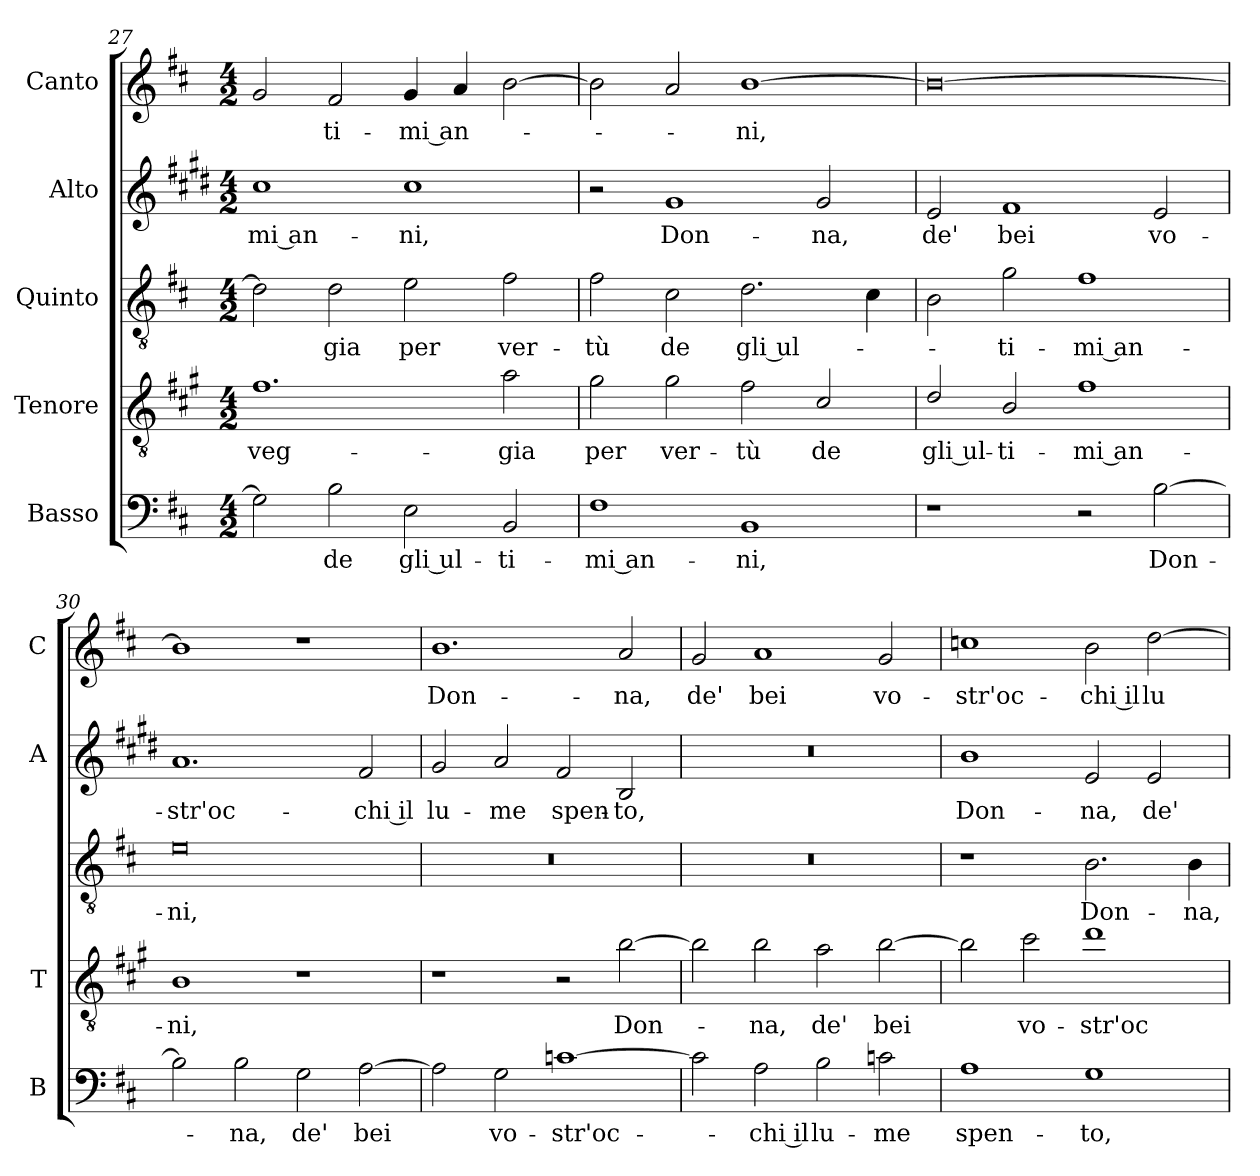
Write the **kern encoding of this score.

**kern	**text	**kern	**text	**kern	**text	**kern	**text	**kern	**text
*part5	*part5	*part4	*part4	*part3	*part3	*part2	*part2	*part1	*part1
*staff5	*staff5	*staff4	*staff4	*staff3	*staff3	*staff2	*staff2	*staff1	*staff1
*I"Basso	*	*I"Tenore	*	*I"Quinto	*	*I"Alto	*	*I"Canto	*
*I'B	*	*I'T	*	*	*	*I'A	*	*I'C	*
*clefF4	*	*clefGv2	*	*clefGv2	*	*clefG2	*	*clefG2	*
*	*	*ITrd4c7	*	*	*	*ITrd1c2	*	*	*
*k[f#c#]	*	*k[f#c#]	*	*k[f#c#]	*	*k[f#c#]	*	*k[f#c#]	*
*D:	*	*D:	*	*D:	*	*D:	*	*D:	*
*M4/2	*	*M4/2	*	*M4/2	*	*M4/2	*	*M4/2	*
=27	=27	=27	=27	=27	=27	=27	=27	=27	=27
!	!	!	!LO:LY:b	!	!	!	!LO:LY:b	!	!
2G\]	.	1.B	veg-	2d\]	.	1b	-mi an-	2g/	.
!	!LO:LY:b	!	!	!	!LO:LY:b	!	!	!	!LO:LY:b
2B\	de	.	.	2d\	-gia	.	.	2f#/	-ti-
!	!LO:LY:b	!	!	!	!LO:LY:b	!	!LO:LY:b	!	!LO:LY:b
2E\	gli ul-	.	.	2e\	per	1b	-ni,	4g/	-mi an-
.	.	.	.	.	.	.	.	4a/	.
!	!LO:LY:b	!	!LO:LY:b	!	!LO:LY:b	!	!	!	!
2BB/	-ti-	2d\	-gia	2f#\	ver-	.	.	[2b\	.
!!LO:PB:g=z
=28	=28	=28	=28	=28	=28	=28	=28	=28	=28
!	!LO:LY:b	!	!LO:LY:b	!	!LO:LY:b	!	!	!	!
1F#	-mi an-	2c#\	per	2f#\	-tù	2r	.	2b\]	.
!	!	!	!LO:LY:b	!	!LO:LY:b	!	!LO:LY:b	!	!
.	.	2c#\	ver-	2c#\	de	1f#	Don-	2a/	.
!	!LO:LY:b	!	!LO:LY:b	!	!LO:LY:b	!	!	!	!LO:LY:b
1BB	-ni,	2B\	-tù	2.d\	gli ul-	.	.	[1b	-ni,
!	!	!	!LO:LY:b	!	!	!	!LO:LY:b	!	!
.	.	2F#/	de	.	.	2f#/	-na,	.	.
.	.	.	.	4c#\	.	.	.	.	.
=29	=29	=29	=29	=29	=29	=29	=29	=29	=29
!	!	!	!LO:LY:b	!	!	!	!LO:LY:b	!	!
1r	.	2G/	gli ul-	2B\	.	2d/	de'	0b_	.
!	!	!	!LO:LY:b	!	!LO:LY:b	!	!LO:LY:b	!	!
.	.	2E/	-ti-	2g\	-ti-	1e	bei	.	.
!	!	!	!LO:LY:b	!	!LO:LY:b	!	!	!	!
2r	.	1B	-mi an-	1f#	-mi an-	.	.	.	.
!	!LO:LY:b	!	!	!	!	!	!LO:LY:b	!	!
[2B\	Don-	.	.	.	.	2d/	vo-	.	.
=30	=30	=30	=30	=30	=30	=30	=30	=30	=30
!	!	!	!LO:LY:b	!	!LO:LY:b	!	!LO:LY:b	!	!
2B\]	.	1E	-ni,	0e	-ni,	1.g	-str'oc-	1b]	.
!	!LO:LY:b	!	!	!	!	!	!	!	!
2B\	-na,	.	.	.	.	.	.	.	.
!	!LO:LY:b	!	!	!	!	!	!	!	!
2G\	de'	1r	.	.	.	.	.	1r	.
!	!LO:LY:b	!	!	!	!	!	!LO:LY:b	!	!
[2A\	bei	.	.	.	.	2e/	-chi il	.	.
=31	=31	=31	=31	=31	=31	=31	=31	=31	=31
!	!	!	!	!	!	!	!LO:LY:b	!	!LO:LY:b
2A\]	.	1r	.	0r	.	2f#/	lu-	1.b	Don-
!	!LO:LY:b	!	!	!	!	!	!LO:LY:b	!	!
2G\	vo-	.	.	.	.	2g/	-me	.	.
!	!LO:LY:b	!	!	!	!	!	!LO:LY:b	!	!
[1cn	-str'oc-	2r	.	.	.	2e/	spen-	.	.
!	!	!	!LO:LY:b	!	!	!	!LO:LY:b	!	!LO:LY:b
.	.	[2e\	Don-	.	.	2A/	-to,	2a/	-na,
=32	=32	=32	=32	=32	=32	=32	=32	=32	=32
!	!	!	!	!	!	!	!	!	!LO:LY:b
2c\]	.	2e\]	.	0r	.	0r	.	2g/	de'
!	!LO:LY:b	!	!LO:LY:b	!	!	!	!	!	!LO:LY:b
2A\	-chi il	2e\	-na,	.	.	.	.	1a	bei
!	!LO:LY:b	!	!LO:LY:b	!	!	!	!	!	!
2B\	lu-	2d\	de'	.	.	.	.	.	.
!	!LO:LY:b	!	!LO:LY:b	!	!	!	!	!	!LO:LY:b
2cn\	-me	[2e\	bei	.	.	.	.	2g/	vo-
!!LO:LB:g=z
=33	=33	=33	=33	=33	=33	=33	=33	=33	=33
!	!LO:LY:b	!	!	!	!	!	!LO:LY:b	!	!LO:LY:b
1A	spen-	2e\]	.	1r	.	1a	Don-	1ccn	-str'oc-
!	!	!	!LO:LY:b	!	!	!	!	!	!
.	.	2f#\	vo-	.	.	.	.	.	.
!	!LO:LY:b	!	!LO:LY:b	!	!LO:LY:b	!	!LO:LY:b	!	!LO:LY:b
1G	-to,	1g	-str'oc-	2.B\	Don-	2d/	-na,	2b\	-chi il
!	!	!	!	!	!	!	!LO:LY:b	!	!LO:LY:b
.	.	.	.	.	.	2d/	de'	[2dd\	lu-
!	!	!	!	!	!LO:LY:b	!	!	!	!
.	.	.	.	4B\	-na,	.	.	.	.
=	=	=	=	=	=	=	=	=	=
*-	*-	*-	*-	*-	*-	*-	*-	*-	*-
